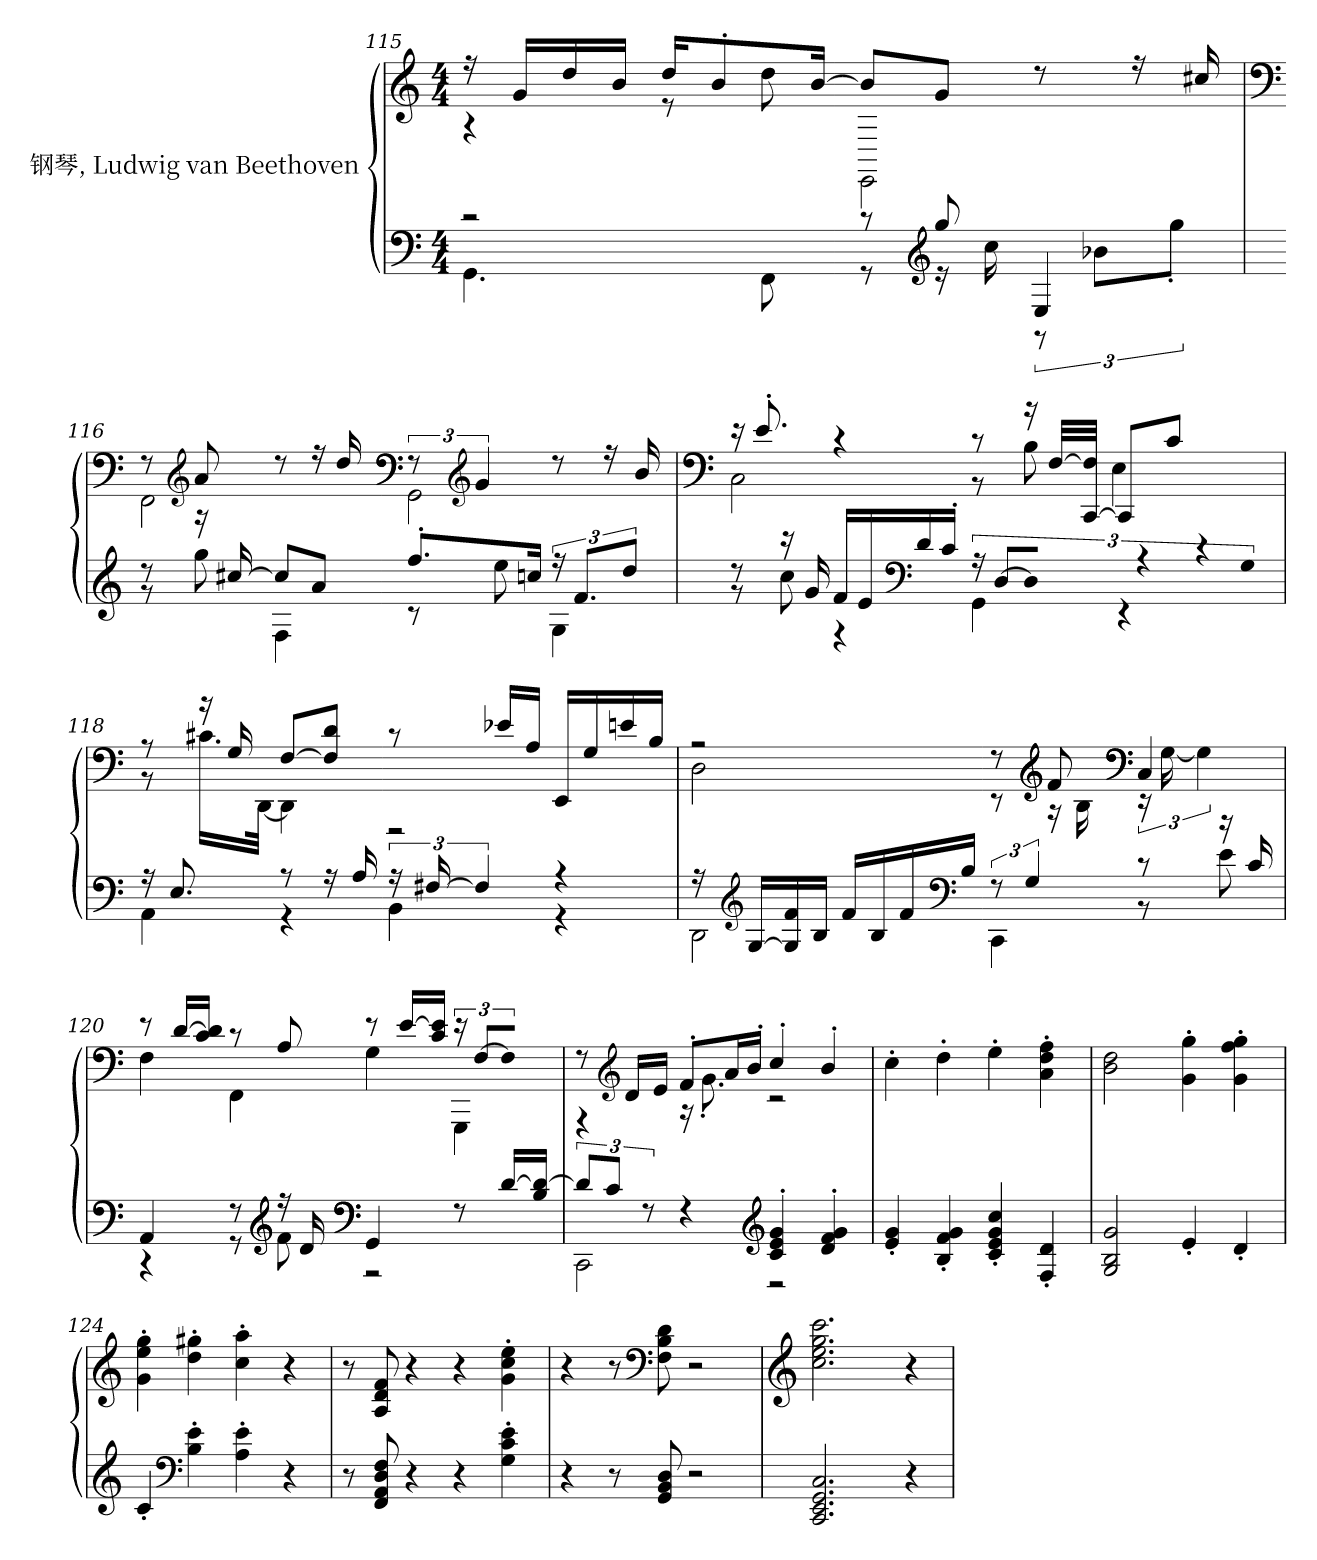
**kern	**kern
*part1	*part1
*staff2	*staff1
*I"钢琴, Ludwig van Beethoven	*
*clefF4	*clefG2
*k[]	*k[]
*M4/4	*M4/4
=115	=115
*^	*^
2r	4.GG\	16r	4r
.	.	16g/LL	.
.	.	16dd/	.
.	.	16b/JJ	.
.	.	16dd/KL	8r
.	.	8b'/	.
.	8FF\	.	8dd\
.	.	[16b/Jk	.
8r	8r	8b/L]	2EE\
*clefG2	*	*	*
8gg/	16r	8g/J	.
.	16cc\	.	.
4E/	12r	8r	.
.	12b-X\L	.	.
.	.	16r	.
.	12gg'\J	.	.
.	.	16cc#X/	.
!!LO:LB:g=z	!!
=116	=116	=116	=116
*	*	*clefF4	*
8r	8r	8r	2FF\
*	*	*clefG2	*
16r	8gg\	8a/	.
[16cc#X/	.	.	.
8cc#/L]	4F\	8r	.
8a/J	.	16r	.
.	.	16dd/	.
*	*	*clefF4	*
8.ff'/L	8r	12r	2GG\
*	*	*clefG2	*
.	.	6g/	.
.	8ee\	.	.
16ccn/Jk	.	.	.
24r	4G\	8r	.
12.f/L	.	.	.
.	.	16r	.
12dd/J	.	.	.
.	.	16b/	.
=117	=117	=117	=117
*	*	*clefF4	*
8r	8r	16r	2C\
.	.	8.e'/	.
16r	8cc\	.	.
16g/	.	.	.
16f/LL	4r	4r	.
16e/	.	.	.
*clefF4	*	*	*
16d/	.	.	.
16c'/JJ	.	.	.
24r	4GG\	8r	8r
[12D/L	.	.	.
8D/J]	.	16r	8B\
.	.	[32F/LLL	.
.	.	[32CC/ 32F/]JJJ	.
8r	4r	8CC/L]	4E\
16r	.	8c/J	.
16G/	.	.	.
!!LO:LB:g=z	!!
=118	=118	=118	=118
16r	4AA\	8r	8r
8.E/	.	.	.
.	.	16r	16.c#X\LL
.	.	16G/	.
.	.	.	[32DD\JJk
8r	4r	[8F/L	4DD\]
16r	.	8F/] 8d/J	.
16A/	.	.	.
24r	4BB\	8r	2r
[24F#X/	.	.	.
6F#/]	.	.	.
.	.	16e-X/LL	.
.	.	16A/JJ	.
4r	4r	16EE/LL	.
.	.	16G/	.
.	.	16en/	.
.	.	16B/JJ	.
!!LO:LB:g=z	!!
=119	=119	=119	=119
16r	2DD\	2r	2D\
*clefG2	*	*	*
[16G/LL	.	.	.
16G/] 16f/	.	.	.
16B/JJ	.	.	.
16f/LL	.	.	.
16B/	.	.	.
16f/	.	.	.
*clefF4	*	*	*
16B/JJ	.	.	.
12r	4CC\	8r	8r
6G/	.	.	.
*	*	*clefG2	*
.	.	8f/	16r
.	.	.	16B\
*	*	*clefF4	*
8r	8r	4C/	24r
.	.	.	[24G\
.	.	.	6G\]
16r	8e\	.	.
16c/	.	.	.
=120	=120	=120	=120
4AA/	4r	8r	4F\
.	.	[16d/LL	.
.	.	16c/ 16d/]JJ	.
8r	8r	8r	4FF\
*clefG2	*	*	*
16r	8f\	8A/	.
16d/	.	.	.
*clefF4	*	*	*
4GG/	2r	8r	4G\
.	.	[16e/LL	.
.	.	16c/ 16e/]JJ	.
8r	.	24r	4GGG\
.	.	[12F/L	.
[16d/LL	.	8F/J]	.
16B/ 16d/_JJ	.	.	.
!!LO:PB:g=z	!!
=121	=121	=121	=121
12d/L]	2CC\	8r	4r
12c/J	.	.	.
*	*	*clefG2	*
.	.	16d/LL	.
12r	.	.	.
.	.	16e/JJ	.
4r	.	8f'/L	16r
.	.	.	8.g'\
.	.	16a/L	.
.	.	16b'/JJ	.
*clefG2	*	*	*
4c/' 4e/' 4g/'	2r	4cc'/	2r
4d/' 4f/' 4g/'	.	4b'/	.
*v	*v	*	*
*	*v	*v
=122	=122
4e/' 4g/'	4cc'\
4B/' 4f/' 4g/'	4dd'\
4c/' 4e/' 4g/' 4cc/'	4ee'\
4F/' 4d/'	4a\' 4dd\' 4ff\'
=123	=123
2G/ 2B/ 2g/	2b\ 2dd\
4e'/	4g\' 4gg\'
4d'/	4g\' 4ff\' 4gg\'
=124	=124
4c'/	4g\' 4ee\' 4gg\'
*clefF4	*
4B\' 4e\'	4dd\' 4gg#X\'
4A\' 4e\'	4cc\' 4aa\'
4r	4r
=125	=125
8r	8r
8FF/ 8AA/ 8D/ 8F/	8A/ 8d/ 8f/
4r	4r
4r	4r
4G\' 4c\' 4e\'	4g\' 4cc\' 4ee\'
=126	=126
4r	4r
8r	8r
*	*clefF4
8GG/ 8BB/ 8D/	8F\ 8B\ 8d\
2r	2r
!!LO:LB:g=z
=127	=127
*	*clefG2
2.CC/ 2.EE/ 2.GG/ 2.C/	2.cc\ 2.ee\ 2.gg\ 2.ccc\
4r	4r
=	=
*-	*-
